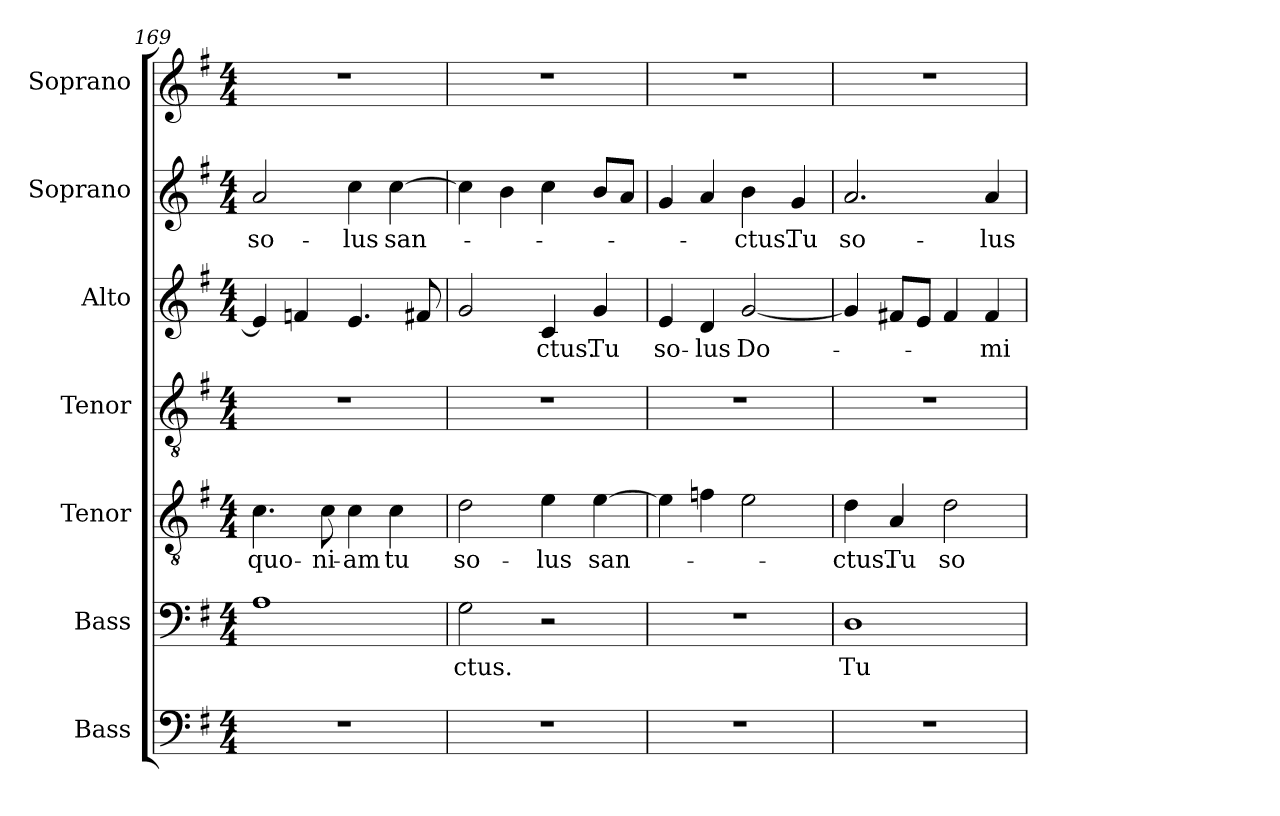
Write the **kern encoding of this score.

**kern	**kern	**text	**kern	**text	**kern	**kern	**text	**kern	**text	**kern
*part7	*part6	*part6	*part5	*part5	*part4	*part3	*part3	*part2	*part2	*part1
*staff7	*staff6	*staff6	*staff5	*staff5	*staff4	*staff3	*staff3	*staff2	*staff2	*staff1
*I"Bass	*I"Bass	*	*I"Tenor	*	*I"Tenor	*I"Alto	*	*I"Soprano	*	*I"Soprano
*I'B.	*I'B.	*	*I'T.	*	*I'T.	*I'A.	*	*I'S.	*	*I'S.
*clefF4	*clefF4	*	*clefGv2	*	*clefGv2	*clefG2	*	*clefG2	*	*clefG2
*	*	*	*ITrd7c12	*	*ITrd7c12	*	*	*	*	*
*k[f#]	*k[f#]	*	*k[f#]	*	*k[f#]	*k[f#]	*	*k[f#]	*	*k[f#]
*G:	*G:	*	*G:	*	*G:	*G:	*	*G:	*	*G:
*M4/4	*M4/4	*	*M4/4	*	*M4/4	*M4/4	*	*M4/4	*	*M4/4
=169	=169	=169	=169	=169	=169	=169	=169	=169	=169	=169
!	!	!	!	!LO:LY:b:color=#000000	!	!	!	!	!	!
!	!	!	!	!	!	!	!	!	!LO:LY:b:color=#000000	!
1r	1Ai	.	4.Ci\	quo-	1r	4ei/]	.	2ai/	so-	1r
.	.	.	.	.	.	4fni/	.	.	.	.
!	!	!	!	!LO:LY:b:color=#000000	!	!	!	!	!	!
.	.	.	8Ci\	-ni-	.	.	.	.	.	.
!	!	!	!	!LO:LY:b:color=#000000	!	!	!	!	!	!
!	!	!	!	!	!	!	!	!	!LO:LY:b:color=#000000	!
.	.	.	4Ci\	-am	.	4.ei/	.	4cci\	-lus	.
!	!	!	!	!LO:LY:b:color=#000000	!	!	!	!	!	!
!	!	!	!	!	!	!	!	!	!LO:LY:b:color=#000000	!
.	.	.	4Ci\	tu	.	.	.	[4cci\	san-	.
.	.	.	.	.	.	8f#Xi/	.	.	.	.
=170	=170	=170	=170	=170	=170	=170	=170	=170	=170	=170
!	!	!LO:LY:b:color=#000000	!	!	!	!	!	!	!	!
!	!	!	!	!LO:LY:b:color=#000000	!	!	!	!	!	!
1r	2Gi\	-ctus.	2Di\	so-	1r	2gi/	.	4cci\]	.	1r
.	.	.	.	.	.	.	.	4bi\	.	.
!	!	!	!	!LO:LY:b:color=#000000	!	!	!	!	!	!
!	!	!	!	!	!	!	!LO:LY:b:color=#000000	!	!	!
.	2r	.	4Ei\	-lus	.	4ci/	-ctus.	4cci\	.	.
!	!	!	!	!LO:LY:b:color=#000000	!	!	!	!	!	!
!	!	!	!	!	!	!	!LO:LY:b:color=#000000	!	!	!
.	.	.	[4Ei\	san-	.	4gi/	Tu	8bi/L	.	.
.	.	.	.	.	.	.	.	8ai/J	.	.
=171	=171	=171	=171	=171	=171	=171	=171	=171	=171	=171
!	!	!	!	!	!	!	!LO:LY:b:color=#000000	!	!	!
1r	1r	.	4Ei\]	.	1r	4ei/	so-	4gi/	.	1r
!	!	!	!	!	!	!	!LO:LY:b:color=#000000	!	!	!
.	.	.	4Fni\	.	.	4di/	-lus	4ai/	.	.
!	!	!	!	!	!	!	!LO:LY:b:color=#000000	!	!	!
!	!	!	!	!	!	!	!	!	!LO:LY:b:color=#000000	!
.	.	.	2Ei\	.	.	[2gi/	Do-	4bi\	-ctus.	.
!	!	!	!	!	!	!	!	!	!LO:LY:b:color=#000000	!
.	.	.	.	.	.	.	.	4gi/	Tu	.
!!LO:LB:g=z
=172	=172	=172	=172	=172	=172	=172	=172	=172	=172	=172
!	!	!LO:LY:b:color=#000000	!	!	!	!	!	!	!	!
!	!	!	!	!LO:LY:b:color=#000000	!	!	!	!	!	!
!	!	!	!	!	!	!	!	!	!LO:LY:b:color=#000000	!
1r	1Di	Tu	4Di\	-ctus.	1r	4gi/]	.	2.ai/	so-	1r
!	!	!	!	!LO:LY:b:color=#000000	!	!	!	!	!	!
.	.	.	4AAi/	Tu	.	8f#Xi/L	.	.	.	.
.	.	.	.	.	.	8ei/J	.	.	.	.
!	!	!	!	!LO:LY:b:color=#000000	!	!	!	!	!	!
.	.	.	2Di\	so-	.	4f#i/	.	.	.	.
!	!	!	!	!	!	!	!LO:LY:b:color=#000000	!	!	!
!	!	!	!	!	!	!	!	!	!LO:LY:b:color=#000000	!
.	.	.	.	.	.	4f#i/	-mi-	4ai/	-lus	.
=	=	=	=	=	=	=	=	=	=	=
*-	*-	*-	*-	*-	*-	*-	*-	*-	*-	*-
